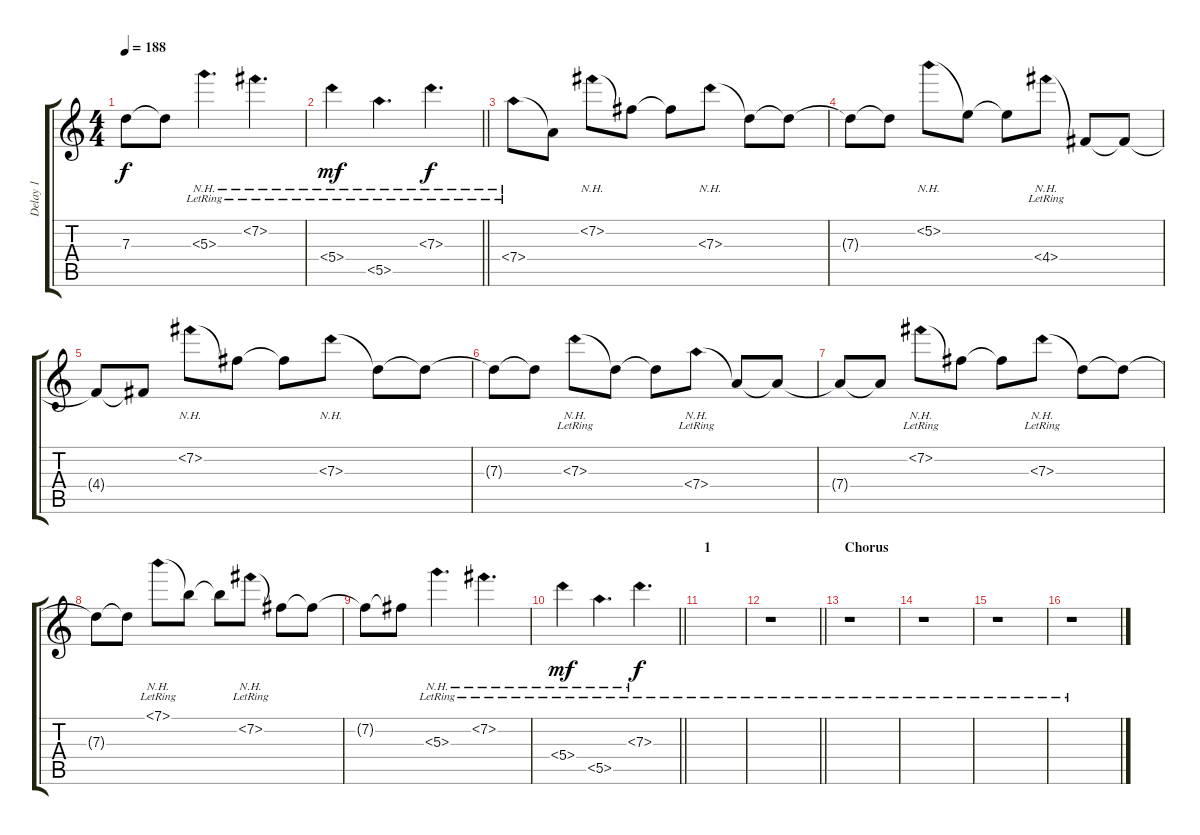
\track ("Delay 1" "Delay 1") {instrument electricguitarclean}
\staff {score tabs}
\tuning (E4 B3 G3 D3 A2 E2) {hide}
\ts (4 4)
\tempo 188
\clef g2
\ks c
7.3{t}.8{dy f} 7.3{t}.8 5.3{nh lr}.4{d} 7.2{nh lr}.4{d} |
\barLineRight lightlight
5.4{nh lr}.4{dy mf} 5.5{nh lr}.4{d} 7.3{nh lr}.4{d dy f} |
7.4{nh lr}.8 7.4{t}.8 7.2{nh}.8 7.2{t}.8 7.2{t}.8 7.3{nh}.8 7.3{t}.8 7.3{t}.8 |
7.3{t}.8 7.3{t}.8 5.2{nh}.8 5.2{t}.8 5.2{t}.8 4.4{nh lr}.8 4.4{t}.8 4.4{t}.8 |
4.4{t}.8 4.4{t}.8 7.2{nh}.8 7.2{t}.8 7.2{t}.8 7.3{nh}.8 7.3{t}.8 7.3{t}.8 |
7.3{t}.8 7.3{t}.8 7.3{nh lr}.8 7.3{t}.8 7.3{t}.8 7.4{nh lr}.8 7.4{t}.8 7.4{t}.8 |
7.4{t}.8 7.4{t}.8 7.2{nh lr}.8 7.2{t}.8 7.2{t}.8 7.3{nh lr}.8 7.3{t}.8 7.3{t}.8 |
7.3{t}.8 7.3{t}.8 7.1{nh lr}.8 7.1{t}.8 7.1{t}.8 7.2{nh lr}.8 7.2{t}.8 7.2{t}.8 |
7.2{t}.8 7.2{t}.8 5.3{nh lr}.4{d} 7.2{nh lr}.4{d} |
\barLineRight lightlight
5.4{nh lr}.4{dy mf} 5.5{nh lr}.4{d} 7.3{nh lr}.4{d dy f} |
\section ("" "1")
|
\barLineRight lightlight
r.1 |
\section ("" "Chorus")
r.1 |
r.1 |
r.1 |
r.1
